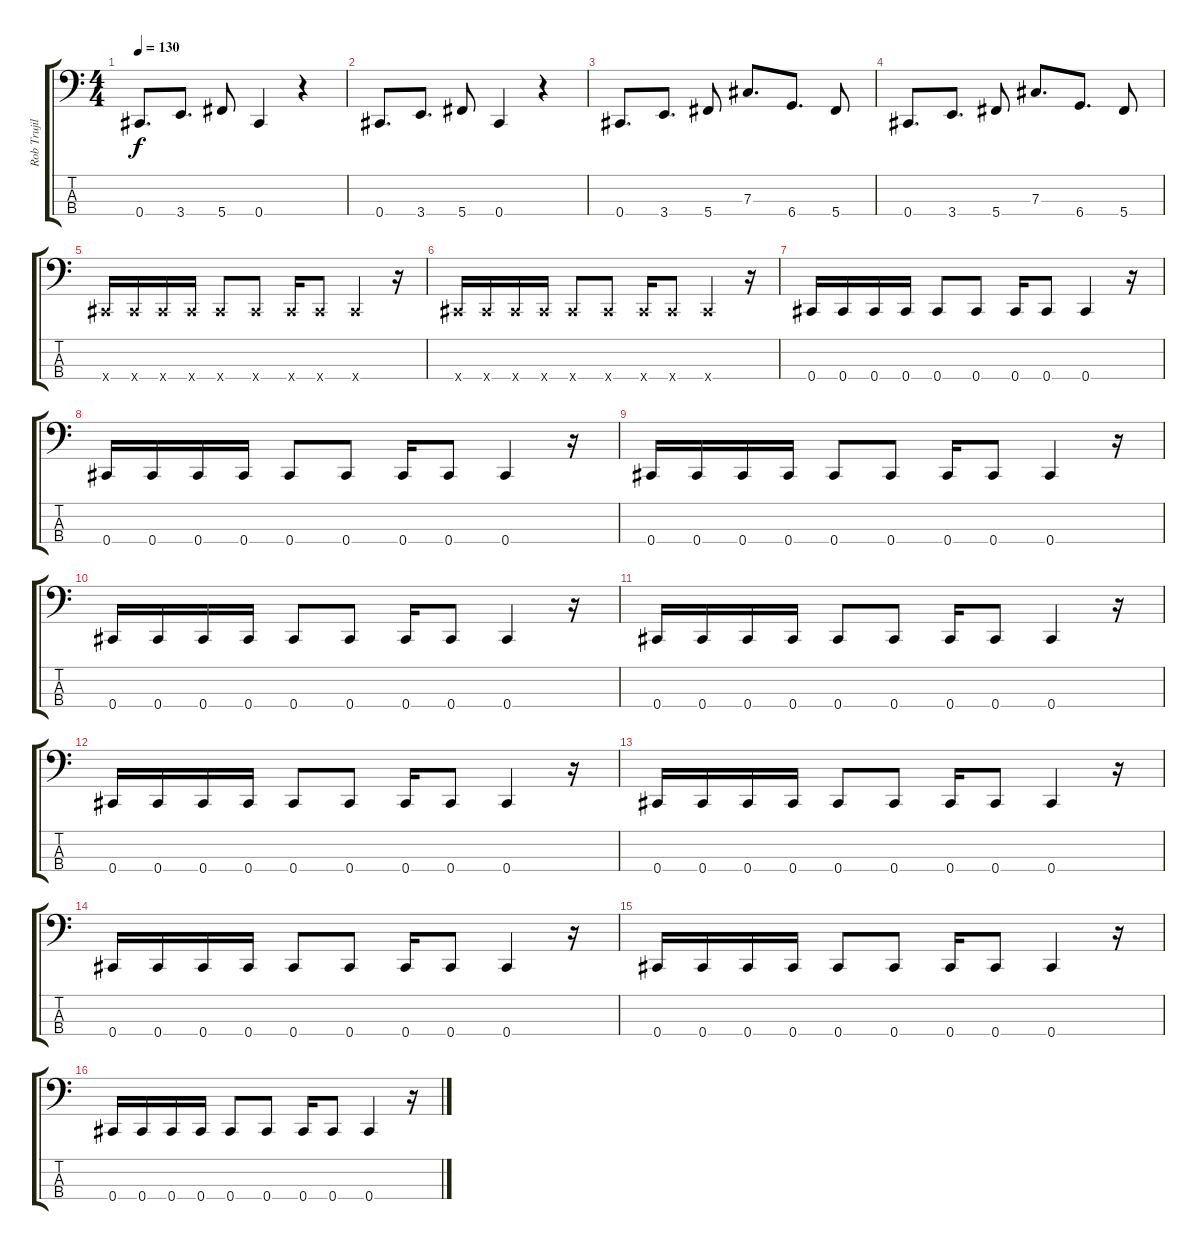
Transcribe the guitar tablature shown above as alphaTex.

\track ("Rob Trujillo" "Rob Trujil") {instrument electricbassfinger}
\staff {score tabs}
\tuning (E2 B1 Gb1 Db1) {hide}
\ts (4 4)
\tempo 130
\clef f4
\ks c
0.4.8{d dy f} 3.4.8{d} 5.4.8 0.4.4 r.4 |
0.4.8{d} 3.4.8{d} 5.4.8 0.4.4 r.4 |
0.4.8{d} 3.4.8{d} 5.4.8 7.3.8{d} 6.4.8{d} 5.4.8 |
0.4.8{d} 3.4.8{d} 5.4.8 7.3.8{d} 6.4.8{d} 5.4.8 |
0.4{x}.16 0.4{x}.16 0.4{x}.16 0.4{x}.16 0.4{x}.8 0.4{x}.8 0.4{x}.16 0.4{x}.8 0.4{x}.4 r.16 |
0.4{x}.16 0.4{x}.16 0.4{x}.16 0.4{x}.16 0.4{x}.8 0.4{x}.8 0.4{x}.16 0.4{x}.8 0.4{x}.4 r.16 |
0.4.16 0.4.16 0.4.16 0.4.16 0.4.8 0.4.8 0.4.16 0.4.8 0.4.4 r.16 |
0.4.16 0.4.16 0.4.16 0.4.16 0.4.8 0.4.8 0.4.16 0.4.8 0.4.4 r.16 |
0.4.16 0.4.16 0.4.16 0.4.16 0.4.8 0.4.8 0.4.16 0.4.8 0.4.4 r.16 |
0.4.16 0.4.16 0.4.16 0.4.16 0.4.8 0.4.8 0.4.16 0.4.8 0.4.4 r.16 |
0.4.16 0.4.16 0.4.16 0.4.16 0.4.8 0.4.8 0.4.16 0.4.8 0.4.4 r.16 |
0.4.16 0.4.16 0.4.16 0.4.16 0.4.8 0.4.8 0.4.16 0.4.8 0.4.4 r.16 |
0.4.16 0.4.16 0.4.16 0.4.16 0.4.8 0.4.8 0.4.16 0.4.8 0.4.4 r.16 |
0.4.16 0.4.16 0.4.16 0.4.16 0.4.8 0.4.8 0.4.16 0.4.8 0.4.4 r.16 |
0.4.16 0.4.16 0.4.16 0.4.16 0.4.8 0.4.8 0.4.16 0.4.8 0.4.4 r.16 |
0.4.16 0.4.16 0.4.16 0.4.16 0.4.8 0.4.8 0.4.16 0.4.8 0.4.4 r.16
